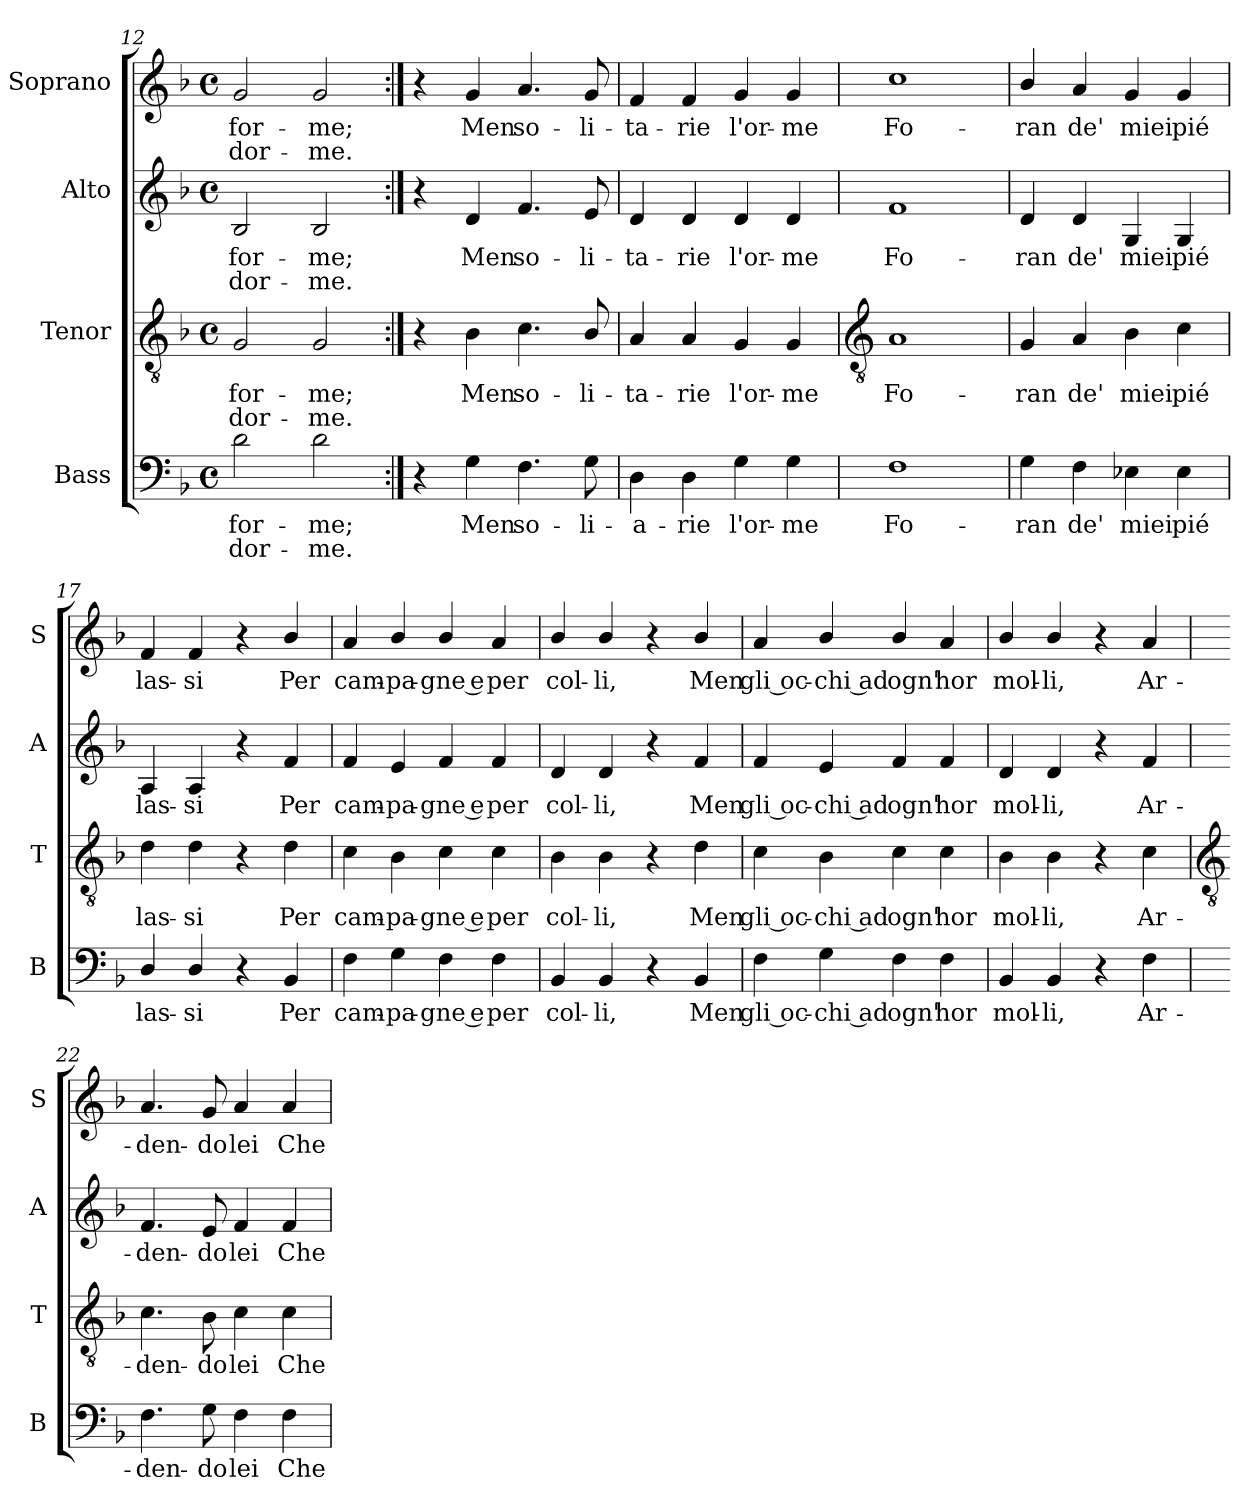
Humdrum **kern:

**kern	**text	**text	**kern	**text	**text	**kern	**text	**text	**kern	**text	**text
*part4	*part4	*part4	*part3	*part3	*part3	*part2	*part2	*part2	*part1	*part1	*part1
*staff4	*staff4	*staff4	*staff3	*staff3	*staff3	*staff2	*staff2	*staff2	*staff1	*staff1	*staff1
*I"Bass	*	*	*I"Tenor	*	*	*I"Alto	*	*	*I"Soprano	*	*
*I'B	*	*	*I'T	*	*	*I'A	*	*	*I'S	*	*
*clefF4	*	*	*clefGv2	*	*	*clefG2	*	*	*clefG2	*	*
*k[b-]	*	*	*k[b-]	*	*	*k[b-]	*	*	*k[b-]	*	*
*F:	*	*	*F:	*	*	*F:	*	*	*F:	*	*
*M4/4	*	*	*M4/4	*	*	*M4/4	*	*	*M4/4	*	*
*met(c)	*	*	*met(c)	*	*	*met(c)	*	*	*met(c)	*	*
=12	=12	=12	=12	=12	=12	=12	=12	=12	=12	=12	=12
!	!LO:LY:b	!LO:LY:b	!	!LO:LY:b	!LO:LY:b	!	!LO:LY:b	!LO:LY:b	!	!LO:LY:b	!LO:LY:b
2d	for-	-dor-	2G	for-	-dor-	2B-	for-	-dor-	2g	for-	-dor-
!	!LO:LY:b	!LO:LY:b	!	!LO:LY:b	!LO:LY:b	!	!LO:LY:b	!LO:LY:b	!	!LO:LY:b	!LO:LY:b
2d	-me;	me.	2G	-me;	me.	2B-	-me;	me.	2g	-me;	me.
=13:|!	=13:|!	=13:|!	=13:|!	=13:|!	=13:|!	=13:|!	=13:|!	=13:|!	=13:|!	=13:|!	=13:|!
4r	.	.	4r	.	.	4r	.	.	4r	.	.
!	!LO:LY:b	!	!	!LO:LY:b	!	!	!LO:LY:b	!	!	!LO:LY:b	!
4G	Men	.	4B-	Men	.	4d	Men	.	4g	Men	.
!	!LO:LY:b	!	!	!LO:LY:b	!	!	!LO:LY:b	!	!	!LO:LY:b	!
4.F	so-	.	4.c	so-	.	4.f	so-	.	4.a	so-	.
!	!LO:LY:b	!	!	!LO:LY:b	!	!	!LO:LY:b	!	!	!LO:LY:b	!
8G	-li-	.	8B-/	-li-	.	8e	-li-	.	8g	-li-	.
=14	=14	=14	=14	=14	=14	=14	=14	=14	=14	=14	=14
!	!LO:LY:b	!	!	!LO:LY:b	!	!	!LO:LY:b	!	!	!LO:LY:b	!
4D	-a-	.	4A	-ta-	.	4d	-ta-	.	4f	-ta-	.
!	!LO:LY:b	!	!	!LO:LY:b	!	!	!LO:LY:b	!	!	!LO:LY:b	!
4D	-rie	.	4A	-rie	.	4d	-rie	.	4f	-rie	.
!	!LO:LY:b	!	!	!LO:LY:b	!	!	!LO:LY:b	!	!	!LO:LY:b	!
4G	l'or-	.	4G	l'or-	.	4d	l'or-	.	4g	l'or-	.
!	!LO:LY:b	!	!	!LO:LY:b	!	!	!LO:LY:b	!	!	!LO:LY:b	!
4G	-me	.	4G	-me	.	4d	-me	.	4g	-me	.
!!LO:LB:g=z
=15	=15	=15	=15	=15	=15	=15	=15	=15	=15	=15	=15
*	*	*	*clefGv2	*	*	*	*	*	*	*	*
!	!LO:LY:b	!	!	!LO:LY:b	!	!	!LO:LY:b	!	!	!LO:LY:b	!
1F	Fo-	.	1A	Fo-	.	1f	Fo-	.	1cc	Fo-	.
=16	=16	=16	=16	=16	=16	=16	=16	=16	=16	=16	=16
!	!LO:LY:b	!	!	!LO:LY:b	!	!	!LO:LY:b	!	!	!LO:LY:b	!
4G	-ran	.	4G	-ran	.	4d	-ran	.	4b-/	-ran	.
!	!LO:LY:b	!	!	!LO:LY:b	!	!	!LO:LY:b	!	!	!LO:LY:b	!
4F	de'	.	4A	de'	.	4d	de'	.	4a	de'	.
!	!LO:LY:b	!	!	!LO:LY:b	!	!	!LO:LY:b	!	!	!LO:LY:b	!
4E-X	miei	.	4B-	miei	.	4G	miei	.	4g	miei	.
!	!LO:LY:b	!	!	!LO:LY:b	!	!	!LO:LY:b	!	!	!LO:LY:b	!
4E-	pié	.	4c	pié	.	4G	pié	.	4g	pié	.
=17	=17	=17	=17	=17	=17	=17	=17	=17	=17	=17	=17
!	!LO:LY:b	!	!	!LO:LY:b	!	!	!LO:LY:b	!	!	!LO:LY:b	!
4D/	las-	.	4d	las-	.	4A	las-	.	4f	las-	.
!	!LO:LY:b	!	!	!LO:LY:b	!	!	!LO:LY:b	!	!	!LO:LY:b	!
4D/	-si	.	4d	-si	.	4A	-si	.	4f	-si	.
4r	.	.	4r	.	.	4r	.	.	4r	.	.
!	!LO:LY:b	!	!	!LO:LY:b	!	!	!LO:LY:b	!	!	!LO:LY:b	!
4BB-	Per	.	4d	Per	.	4f	Per	.	4b-/	Per	.
=18	=18	=18	=18	=18	=18	=18	=18	=18	=18	=18	=18
!	!LO:LY:b	!	!	!LO:LY:b	!	!	!LO:LY:b	!	!	!LO:LY:b	!
4F	cam-	.	4c	cam-	.	4f	cam-	.	4a	cam-	.
!	!LO:LY:b	!	!	!LO:LY:b	!	!	!LO:LY:b	!	!	!LO:LY:b	!
4G	-pa-	.	4B-	-pa-	.	4e	-pa-	.	4b-/	-pa-	.
!	!LO:LY:b	!	!	!LO:LY:b	!	!	!LO:LY:b	!	!	!LO:LY:b	!
4F	-gne e	.	4c	-gne e	.	4f	-gne e	.	4b-/	-gne e	.
!	!LO:LY:b	!	!	!LO:LY:b	!	!	!LO:LY:b	!	!	!LO:LY:b	!
4F	per	.	4c	per	.	4f	per	.	4a	per	.
=19	=19	=19	=19	=19	=19	=19	=19	=19	=19	=19	=19
!	!LO:LY:b	!	!	!LO:LY:b	!	!	!LO:LY:b	!	!	!LO:LY:b	!
4BB-	col-	.	4B-	col-	.	4d	col-	.	4b-/	col-	.
!	!LO:LY:b	!	!	!LO:LY:b	!	!	!LO:LY:b	!	!	!LO:LY:b	!
4BB-	-li,	.	4B-	-li,	.	4d	-li,	.	4b-/	-li,	.
4r	.	.	4r	.	.	4r	.	.	4r	.	.
!	!LO:LY:b	!	!	!LO:LY:b	!	!	!LO:LY:b	!	!	!LO:LY:b	!
4BB-	Men	.	4d	Men	.	4f	Men	.	4b-/	Men	.
=20	=20	=20	=20	=20	=20	=20	=20	=20	=20	=20	=20
!	!LO:LY:b	!	!	!LO:LY:b	!	!	!LO:LY:b	!	!	!LO:LY:b	!
4F	gli oc-	.	4c	gli oc-	.	4f	gli oc-	.	4a	gli oc-	.
!	!LO:LY:b	!	!	!LO:LY:b	!	!	!LO:LY:b	!	!	!LO:LY:b	!
4G	-chi ad	.	4B-	-chi ad	.	4e	-chi ad	.	4b-/	-chi ad	.
!	!LO:LY:b	!	!	!LO:LY:b	!	!	!LO:LY:b	!	!	!LO:LY:b	!
4F	ogn'	.	4c	ogn'	.	4f	ogn'	.	4b-/	ogn'	.
!	!LO:LY:b	!	!	!LO:LY:b	!	!	!LO:LY:b	!	!	!LO:LY:b	!
4F	hor	.	4c	hor	.	4f	hor	.	4a	hor	.
=21	=21	=21	=21	=21	=21	=21	=21	=21	=21	=21	=21
!	!LO:LY:b	!	!	!LO:LY:b	!	!	!LO:LY:b	!	!	!LO:LY:b	!
4BB-	mol-	.	4B-	mol-	.	4d	mol-	.	4b-/	mol-	.
!	!LO:LY:b	!	!	!LO:LY:b	!	!	!LO:LY:b	!	!	!LO:LY:b	!
4BB-	-li,	.	4B-	-li,	.	4d	-li,	.	4b-/	-li,	.
4r	.	.	4r	.	.	4r	.	.	4r	.	.
!	!LO:LY:b	!	!	!LO:LY:b	!	!	!LO:LY:b	!	!	!LO:LY:b	!
4F	Ar-	.	4c	Ar-	.	4f	Ar-	.	4a	Ar-	.
!!LO:LB:g=z
=22	=22	=22	=22	=22	=22	=22	=22	=22	=22	=22	=22
*	*	*	*clefGv2	*	*	*	*	*	*	*	*
!	!LO:LY:b	!	!	!LO:LY:b	!	!	!LO:LY:b	!	!	!LO:LY:b	!
4.F	-den-	.	4.c	-den-	.	4.f	-den-	.	4.a	-den-	.
!	!LO:LY:b	!	!	!LO:LY:b	!	!	!LO:LY:b	!	!	!LO:LY:b	!
8G	-do	.	8B-	-do	.	8e	-do	.	8g	-do	.
!	!LO:LY:b	!	!	!LO:LY:b	!	!	!LO:LY:b	!	!	!LO:LY:b	!
4F	lei	.	4c	lei	.	4f	lei	.	4a	lei	.
!	!LO:LY:b	!	!	!LO:LY:b	!	!	!LO:LY:b	!	!	!LO:LY:b	!
4F	Che	.	4c	Che	.	4f	Che	.	4a	Che	.
=	=	=	=	=	=	=	=	=	=	=	=
*-	*-	*-	*-	*-	*-	*-	*-	*-	*-	*-	*-
